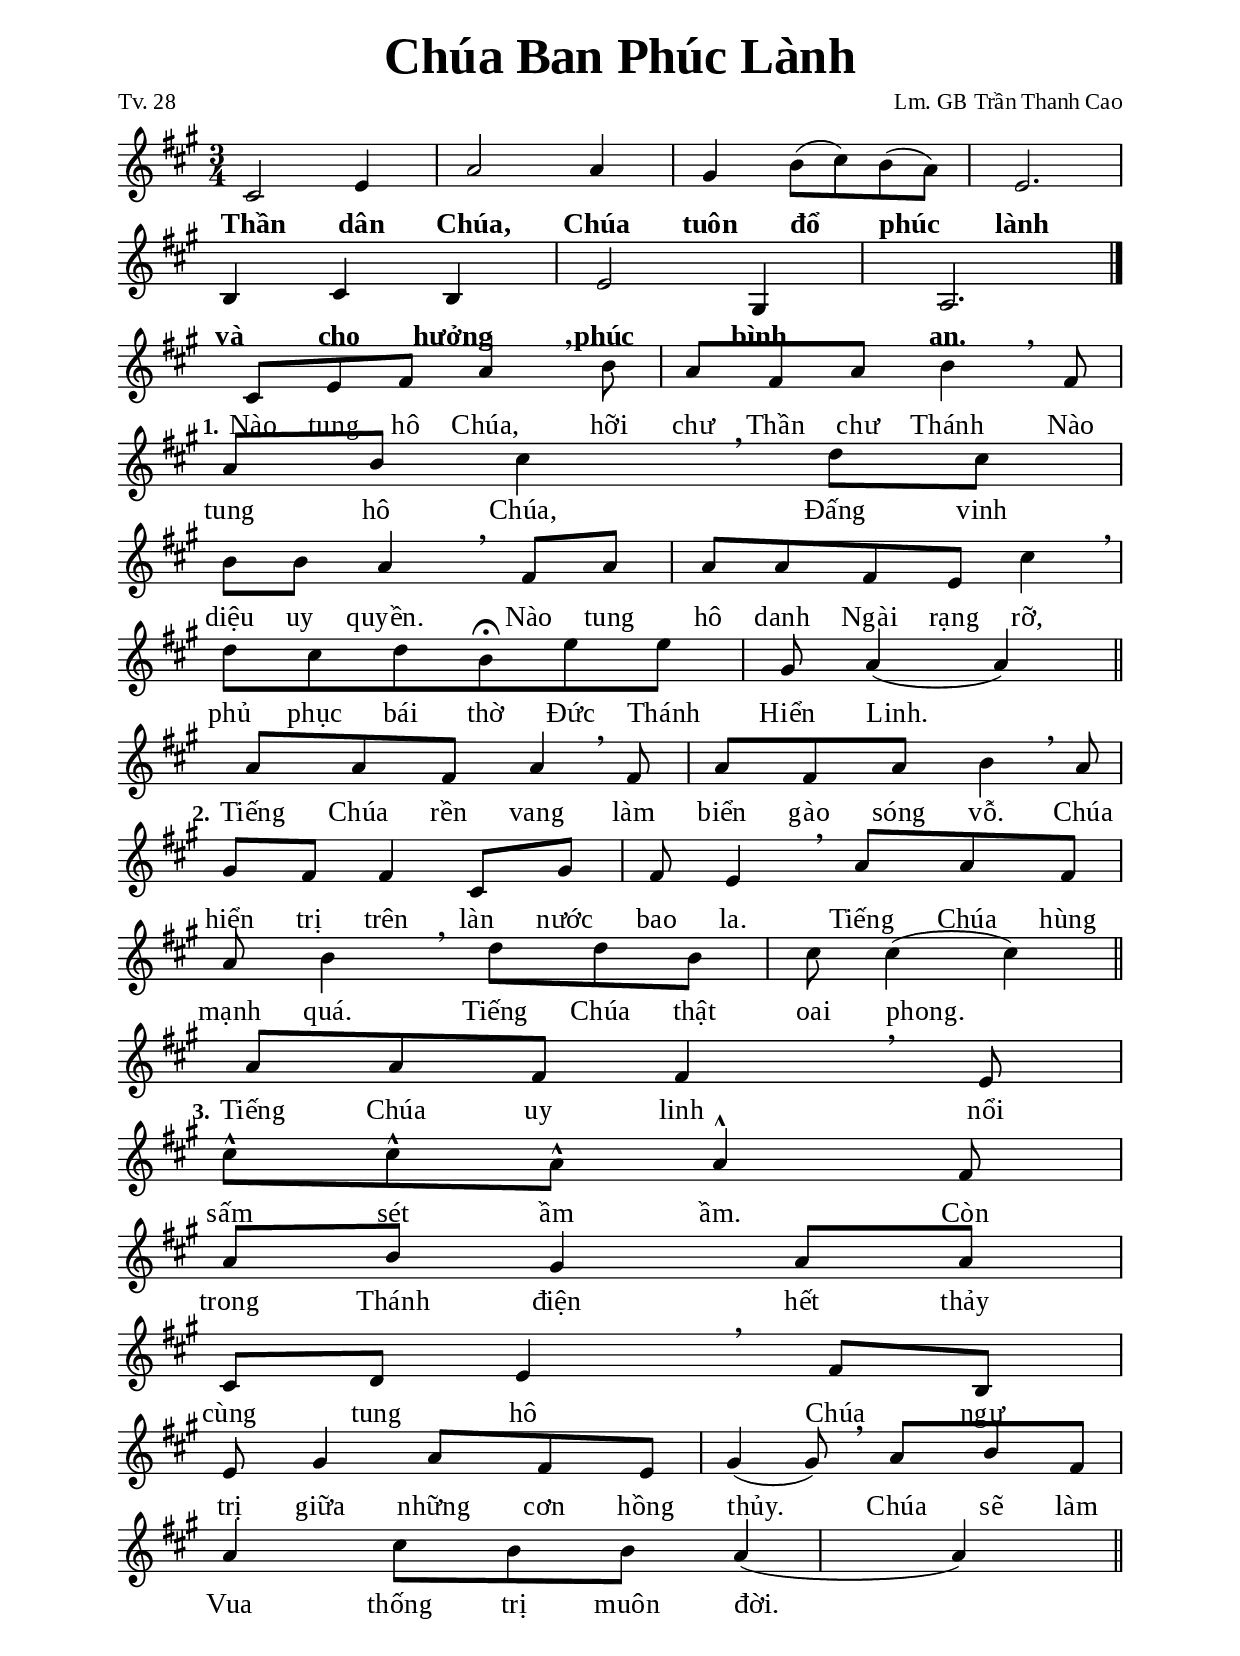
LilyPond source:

% Cài đặt chung
\version "2.22.1"
\include "english.ly"

\header {
  title = \markup { \fontsize #3 "Chúa Ban Phúc Lành" }
  poet = "Tv. 28"
  composer = "Lm. GB Trần Thanh Cao"
  arranger = " "
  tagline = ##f
}

% Nhạc điệp khúc
nhacDiepKhuc= \relative c' {
  cs2 e4 |
  a2 a4 |
  gs4 b8 (cs) b (a) |
  e2. |
  b4 cs b |
  e2 gs,4 |
  a2. \bar "|."
}

% Nhạc phiên khúc
nhacPhienKhucMot = \relative c' {
  cs8 e fs a4 \breathe
  b8 a fs a b4 \breathe
  fs8 a b cs4 \breathe
  d8 cs b b a4 \breathe
  fs8 a a a fs e cs'4 \breathe
  d8 cs d b \fermata
  e e gs, a4 (a) \bar "||"
}

nhacPhienKhucHai = \relative c'' {
  a8 a fs a4 \breathe
  fs8 a fs a b4 \breathe
  a8 gs fs fs4 cs8 gs' fs e4 \breathe
  a8 a fs a b4 \breathe
  d8 d b cs cs4 (cs) \bar "||"
}

nhacPhienKhucBa = \relative c'' {
  a8 a fs fs4 \breathe
  e8 cs'^^ cs^^ a^^ a4^^
  fs8 a b gs4 a8 a cs, d e4 \breathe
  fs8 b, e gs4 a8 fs e gs4 (gs8) \breathe
  a b fs a4 cs8 b b a4 (a) \bar "||"
}

% Lời điệp khúc
loiDiepKhuc = \lyricmode {
  \override Lyrics.LyricText.font-series = #'bold
  Thần dân Chúa, Chúa tuôn đổ phúc lành
  và cho hưởng phúc bình an.
}

% Lời phiên khúc
loiPhienKhucMot = \lyricmode {
  \set stanza = #"1."
  Nào tung hô Chúa, hỡi chư Thần chư Thánh
  Nào tung hô Chúa, Đấng vinh diệu uy quyền.
  Nào tung hô danh Ngài rạng rỡ,
  phủ phục bái thờ Đức Thánh Hiển Linh.
}

loiPhienKhucHai = \lyricmode {
  \set stanza = #"2."
  Tiếng Chúa rền vang làm biển gào sóng vỗ.
  Chúa hiển trị trên làn nước bao la.
  Tiếng Chúa hùng mạnh quá.
  Tiếng Chúa thật oai phong.
}

loiPhienKhucBa = \lyricmode {
  \set stanza = #"3."
  Tiếng Chúa uy linh nổi sấm sét ầm ầm.
  Còn trong Thánh điện hết thảy cùng tung hô
  Chúa ngự trị giữa những cơn hồng thủy.
  Chúa sẽ làm Vua thống trị muôn đời.
}

% Dàn trang
\paper {
  #(set-paper-size "a4")
  top-margin = 15\mm
  bottom-margin = 15\mm
  left-margin = 20\mm
  right-margin = 20\mm
  indent = #0
  #(define fonts
    (make-pango-font-tree
      "Liberation Serif"
      "Liberation Serif"
      "Liberation Serif"
      (/ 20 20)))
  page-count = #1
  system-system-spacing = #'((basic-distance . 12)
                             (minimum-distance . 12)
                             (padding . 1))
  score-system-spacing = #'((basic-distance . 12)
                             (minimum-distance . 12.5)
                             (padding . 1))
}

% Thiết lập tông và nhịp
TongNhip = { \key a \major \time 3/4 }

\score {
  \new ChoirStaff <<
    \new Staff = diepKhuc \with {
        \consists "Merge_rests_engraver"
        %\magnifyStaff #(magstep +1)
      }
      <<
      \new Voice = beSop {
        \TongNhip \stemNeutral \nhacDiepKhuc
      }
    >>
    \new Lyrics \with {
          \override VerticalAxisGroup.
            nonstaff-relatedstaff-spacing.padding = #1
          \override VerticalAxisGroup.
            nonstaff-unrelatedstaff-spacing.padding = #1
        }
        \lyricsto beSop \loiDiepKhuc
  >>
  \layout {
    \override Lyrics.LyricText.font-series = #'bold
    \override Lyrics.LyricText.font-size = #+2
    \override Lyrics.LyricSpace.minimum-distance = #5
    \override Score.BarNumber.break-visibility = ##(#f #f #f)
    \override Score.SpacingSpanner.uniform-stretching = ##t
  }
}

\score {
  \new ChoirStaff <<
    \new Staff = phienKhuc \with {
        %\magnifyStaff #(magstep +1)
      }
      <<
      \new Voice = beSop {
        \TongNhip \nhacPhienKhucMot
      }
    >>
    \new Lyrics \with {
          \override VerticalAxisGroup.
            nonstaff-relatedstaff-spacing.padding = #1
          \override VerticalAxisGroup.
            nonstaff-unrelatedstaff-spacing.padding = #1
        }
        \lyricsto beSop \loiPhienKhucMot
  >>
  \layout {
    \override Staff.TimeSignature.transparent = ##t
    \override Lyrics.LyricText.font-size = #+2
    \override Lyrics.LyricSpace.minimum-distance = #3
    \override Score.BarNumber.break-visibility = ##(#f #f #f)
    \override Score.SpacingSpanner.uniform-stretching = ##t
    \set Score.barAlways = ##t
    \set Score.defaultBarType = ""
  } 
}

\score {
  \new ChoirStaff <<
    \new Staff = phienKhuc \with {
        %\magnifyStaff #(magstep +1)
      }
      <<
      \new Voice = beSop {
        \TongNhip \nhacPhienKhucHai
      }
    >>
    \new Lyrics \with {
          \override VerticalAxisGroup.
            nonstaff-relatedstaff-spacing.padding = #1
          \override VerticalAxisGroup.
            nonstaff-unrelatedstaff-spacing.padding = #1
        }
        \lyricsto beSop \loiPhienKhucHai
  >>
  \layout {
    \override Staff.TimeSignature.transparent = ##t
    \override Lyrics.LyricText.font-size = #+2
    \override Lyrics.LyricSpace.minimum-distance = #4
    \override Score.BarNumber.break-visibility = ##(#f #f #f)
    \override Score.SpacingSpanner.uniform-stretching = ##t
    \set Score.barAlways = ##t
    \set Score.defaultBarType = ""
  } 
}

\score {
  \new ChoirStaff <<
    \new Staff = phienKhuc \with {
        %\magnifyStaff #(magstep +1)
      }
      <<
      \new Voice = beSop {
        \TongNhip \nhacPhienKhucBa
      }
    >>
    \new Lyrics \with {
          \override VerticalAxisGroup.
            nonstaff-relatedstaff-spacing.padding = #1
          \override VerticalAxisGroup.
            nonstaff-unrelatedstaff-spacing.padding = #1
        }
        \lyricsto beSop \loiPhienKhucBa
  >>
  \layout {
    \override Staff.TimeSignature.transparent = ##t
    \override Lyrics.LyricText.font-size = #+2
    \override Lyrics.LyricSpace.minimum-distance = #5
    \override Score.BarNumber.break-visibility = ##(#f #f #f)
    \override Score.SpacingSpanner.uniform-stretching = ##t
    \set Score.barAlways = ##t
    \set Score.defaultBarType = ""
  } 
}
